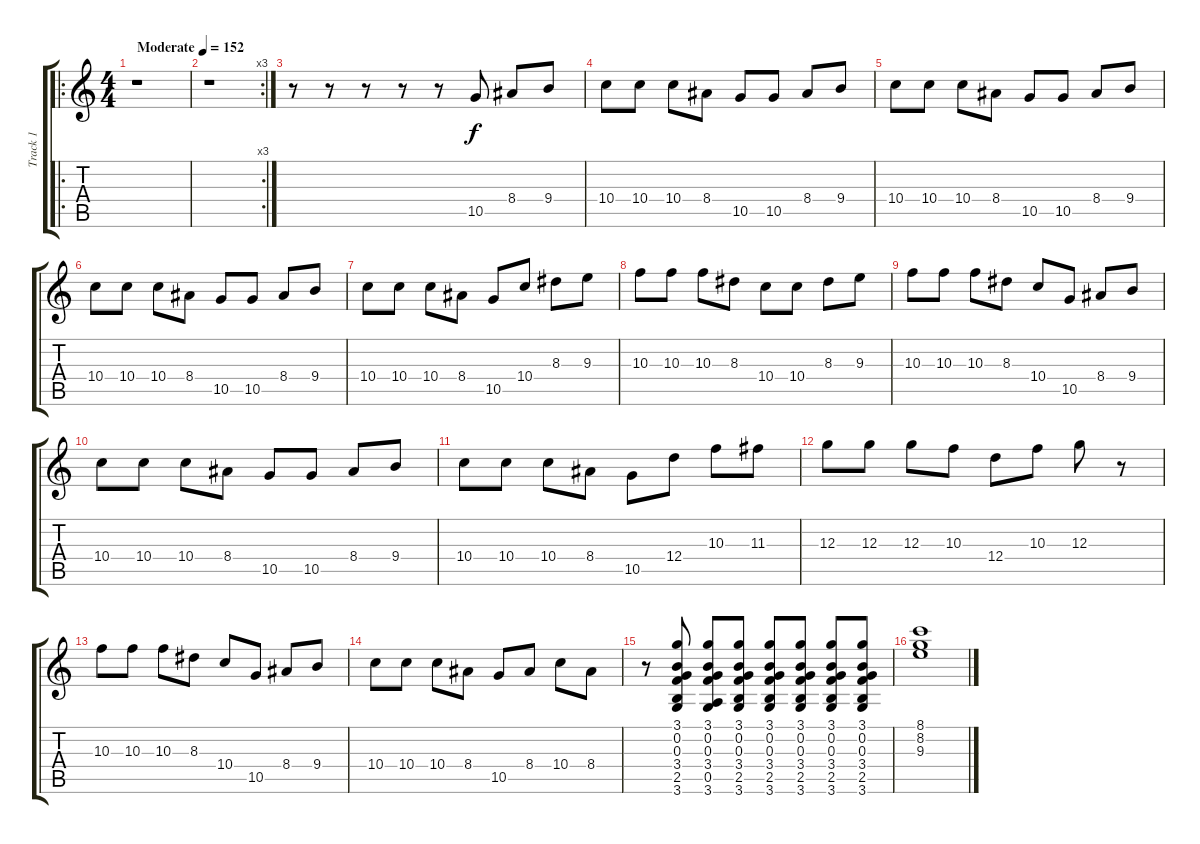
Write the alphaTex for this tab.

\track ("Track 1" "Track 1") {instrument electricguitarclean}
\staff {score tabs}
\tuning (E4 B3 G3 D3 A2 E2) {hide}
\ro
\ts (4 4)
\tempo (152 "Moderate")
\clef g2
\ks c
r.1{dy f instrument electricguitarclean} |
\rc 3
r.1 |
r.8 r.8 r.8 r.8 r.8 10.5.8 8.4.8 9.4.8 |
10.4.8 10.4.8 10.4.8 8.4.8 10.5.8 10.5.8 8.4.8 9.4.8 |
10.4.8 10.4.8 10.4.8 8.4.8 10.5.8 10.5.8 8.4.8 9.4.8 |
10.4.8 10.4.8 10.4.8 8.4.8 10.5.8 10.5.8 8.4.8 9.4.8 |
10.4.8 10.4.8 10.4.8 8.4.8 10.5.8 10.4.8 8.3.8 9.3.8 |
10.3.8 10.3.8 10.3.8 8.3.8 10.4.8 10.4.8 8.3.8 9.3.8 |
10.3.8 10.3.8 10.3.8 8.3.8 10.4.8 10.5.8 8.4.8 9.4.8 |
10.4.8 10.4.8 10.4.8 8.4.8 10.5.8 10.5.8 8.4.8 9.4.8 |
10.4.8 10.4.8 10.4.8 8.4.8 10.5.8 12.4.8 10.3.8 11.3.8 |
12.3.8 12.3.8 12.3.8 10.3.8 12.4.8 10.3.8 12.3.8 r.8 |
10.3.8 10.3.8 10.3.8 8.3.8 10.4.8 10.5.8 8.4.8 9.4.8 |
10.4.8 10.4.8 10.4.8 8.4.8 10.5.8 8.4.8 10.4.8 8.4.8 |
r.8 (3.1 0.2 0.3 3.4 2.5 3.6).8 (3.1 0.2 0.3 3.4 0.5 3.6).8 (3.1 0.2 0.3 3.4 2.5 3.6).8 (3.1 0.2 0.3 3.4 2.5 3.6).8 (3.1 0.2 0.3 3.4 2.5 3.6).8 (3.1 0.2 0.3 3.4 2.5 3.6).8 (3.1 0.2 0.3 3.4 2.5 3.6).8 |
(8.1 8.2 9.3).1
